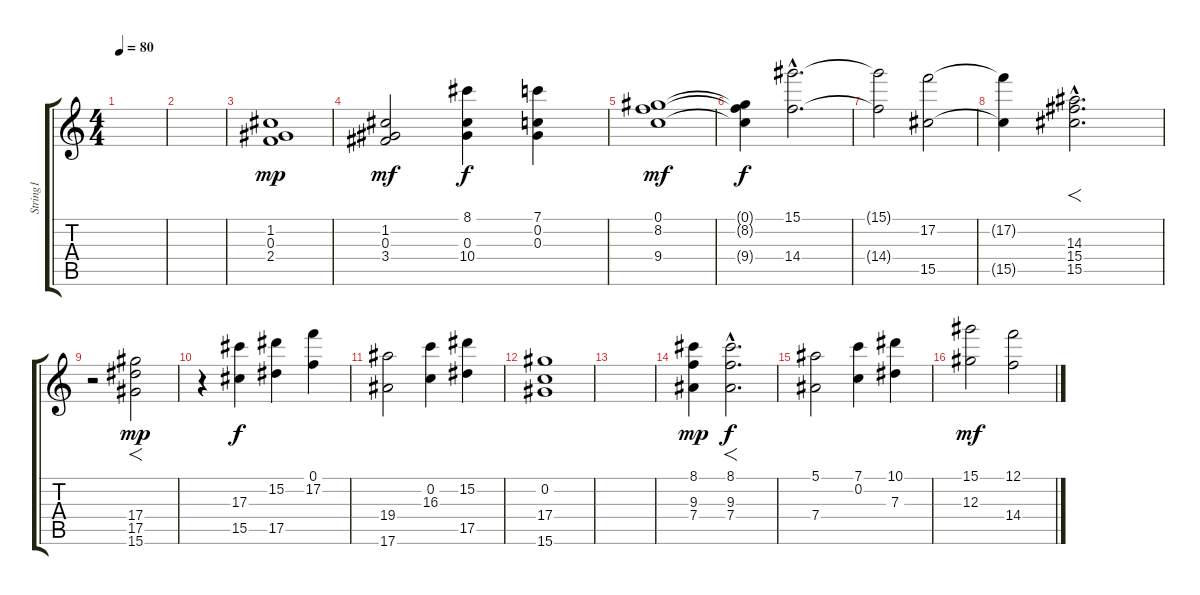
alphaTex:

\track ("String1" "String1") {instrument stringensemble1}
\staff {score tabs}
\tuning (F5 C5 Ab4 Eb4 Bb3 F3) {hide}
\ts (4 4)
\tempo 80
\clef g2
\ks c
|
|
(1.2 0.3 2.4).1{dy mp} |
(1.2 0.3 3.4).2{dy mf} (8.1 0.3 10.4).4{dy f} (7.1 0.2 0.3).4 |
(0.1 8.2 9.4).1{dy mf} |
(0.1{t} 8.2{t} 9.4{t}).4{dy f} (15.1{hac} 14.4{hac}).2{d} |
(15.1{t} 14.4{t}).2 (17.2 15.5).2 |
(17.2{t} 15.5{t}).4 (14.3{hac} 15.4{hac} 15.5{hac}).2{f d} |
r.2 (17.4 17.5 15.6).2{f dy mp} |
r.4 (17.3 15.5).4{dy f} (15.2 17.5).4 (0.1 17.2).4 |
(19.4 17.6).2 (0.2 16.3).4 (15.2 17.5).4 |
(0.2 17.4 15.6).1 |
|
(8.1 9.3 7.4).4{dy mp} (8.1{hac} 9.3{hac} 7.4{hac}).2{f d dy f} |
(5.1 7.4).2 (7.1 0.2).4 (10.1 7.3).4 |
(15.1 12.3).2{dy mf} (12.1 14.4).2
